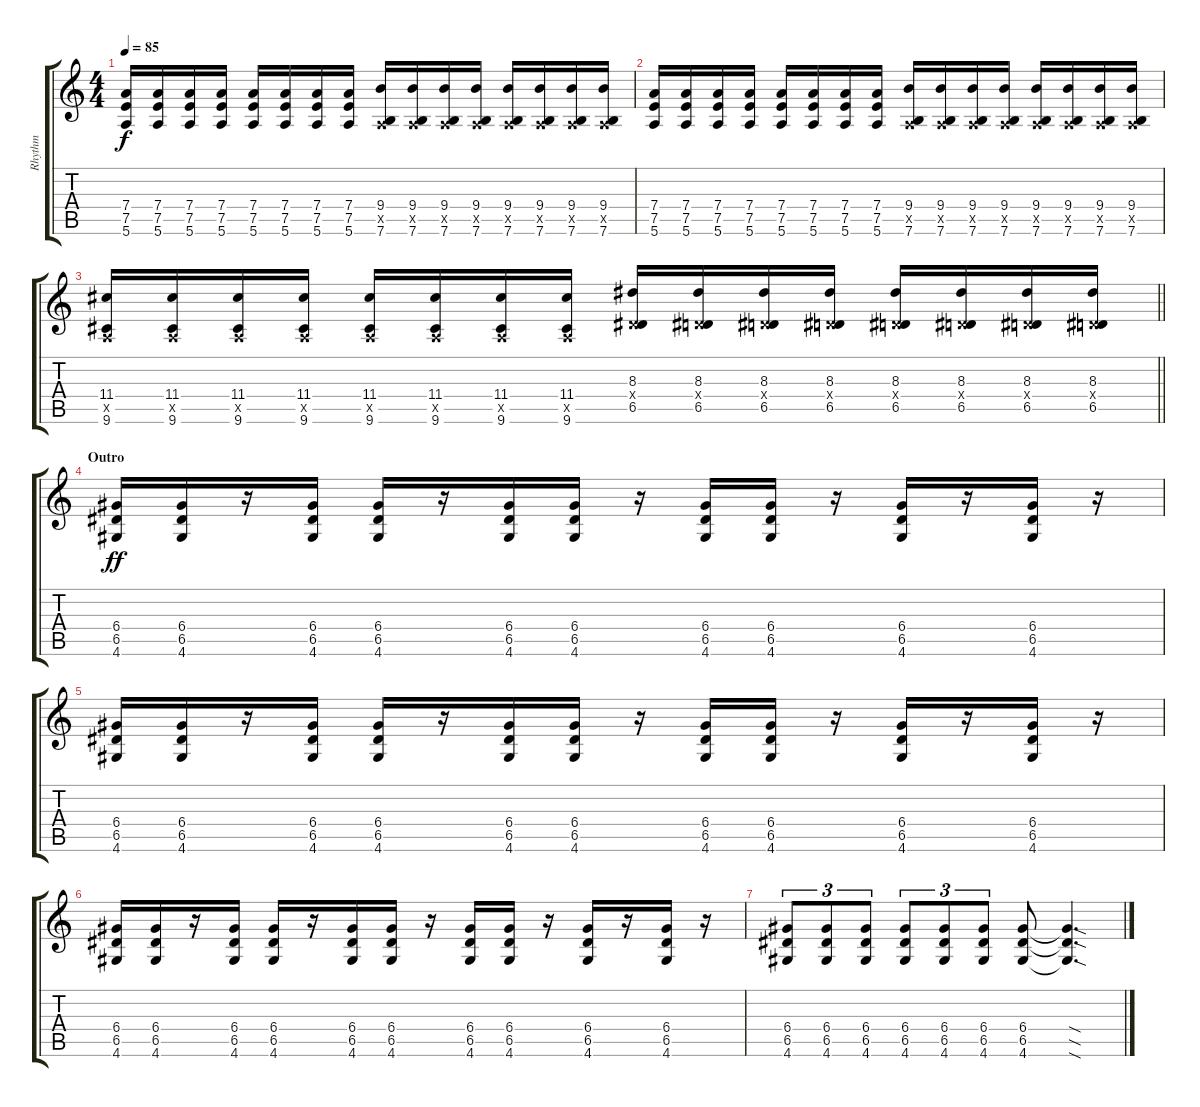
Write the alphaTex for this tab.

\track ("Rhythm" "Rhythm") {instrument overdrivenguitar}
\staff {score tabs}
\tuning (E4 B3 G3 D3 A2 E2) {hide}
\ts (4 4)
\tempo 85
\clef g2
\ks c
(7.4 7.5 5.6).16{dy f} (7.4 7.5 5.6).16 (7.4 7.5 5.6).16 (7.4 7.5 5.6).16 (7.4 7.5 5.6).16 (7.4 7.5 5.6).16 (7.4 7.5 5.6).16 (7.4 7.5 5.6).16 (9.4 0.5{x} 7.6).16 (9.4 0.5{x} 7.6).16 (9.4 0.5{x} 7.6).16 (9.4 0.5{x} 7.6).16 (9.4 0.5{x} 7.6).16 (9.4 0.5{x} 7.6).16 (9.4 0.5{x} 7.6).16 (9.4 0.5{x} 7.6).16 |
(7.4 7.5 5.6).16 (7.4 7.5 5.6).16 (7.4 7.5 5.6).16 (7.4 7.5 5.6).16 (7.4 7.5 5.6).16 (7.4 7.5 5.6).16 (7.4 7.5 5.6).16 (7.4 7.5 5.6).16 (9.4 0.5{x} 7.6).16 (9.4 0.5{x} 7.6).16 (9.4 0.5{x} 7.6).16 (9.4 0.5{x} 7.6).16 (9.4 0.5{x} 7.6).16 (9.4 0.5{x} 7.6).16 (9.4 0.5{x} 7.6).16 (9.4 0.5{x} 7.6).16 |
\barLineRight lightlight
(11.4 0.5{x} 9.6).16 (11.4 0.5{x} 9.6).16 (11.4 0.5{x} 9.6).16 (11.4 0.5{x} 9.6).16 (11.4 0.5{x} 9.6).16 (11.4 0.5{x} 9.6).16 (11.4 0.5{x} 9.6).16 (11.4 0.5{x} 9.6).16 (8.3 0.4{x} 6.5).16 (8.3 0.4{x} 6.5).16 (8.3 0.4{x} 6.5).16 (8.3 0.4{x} 6.5).16 (8.3 0.4{x} 6.5).16 (8.3 0.4{x} 6.5).16 (8.3 0.4{x} 6.5).16 (8.3 0.4{x} 6.5).16 |
\section ("" "Outro")
(6.4 6.5 4.6).16{dy ff} (6.4 6.5 4.6).16 r.16 (6.4 6.5 4.6).16 (6.4 6.5 4.6).16 r.16 (6.4 6.5 4.6).16 (6.4 6.5 4.6).16 r.16 (6.4 6.5 4.6).16 (6.4 6.5 4.6).16 r.16 (6.4 6.5 4.6).16 r.16 (6.4 6.5 4.6).16 r.16 |
(6.4 6.5 4.6).16 (6.4 6.5 4.6).16 r.16 (6.4 6.5 4.6).16 (6.4 6.5 4.6).16 r.16 (6.4 6.5 4.6).16 (6.4 6.5 4.6).16 r.16 (6.4 6.5 4.6).16 (6.4 6.5 4.6).16 r.16 (6.4 6.5 4.6).16 r.16 (6.4 6.5 4.6).16 r.16 |
(6.4 6.5 4.6).16 (6.4 6.5 4.6).16 r.16 (6.4 6.5 4.6).16 (6.4 6.5 4.6).16 r.16 (6.4 6.5 4.6).16 (6.4 6.5 4.6).16 r.16 (6.4 6.5 4.6).16 (6.4 6.5 4.6).16 r.16 (6.4 6.5 4.6).16 r.16 (6.4 6.5 4.6).16 r.16 |
(6.4 6.5 4.6).8{tu (3 2)} (6.4 6.5 4.6).8{tu (3 2)} (6.4 6.5 4.6).8{tu (3 2)} (6.4 6.5 4.6).8{tu (3 2)} (6.4 6.5 4.6).8{tu (3 2)} (6.4 6.5 4.6).8{tu (3 2)} (6.4 6.5 4.6).8 (6.4{sod t} 6.5{sod t} 4.6{sod t}).4{d}
